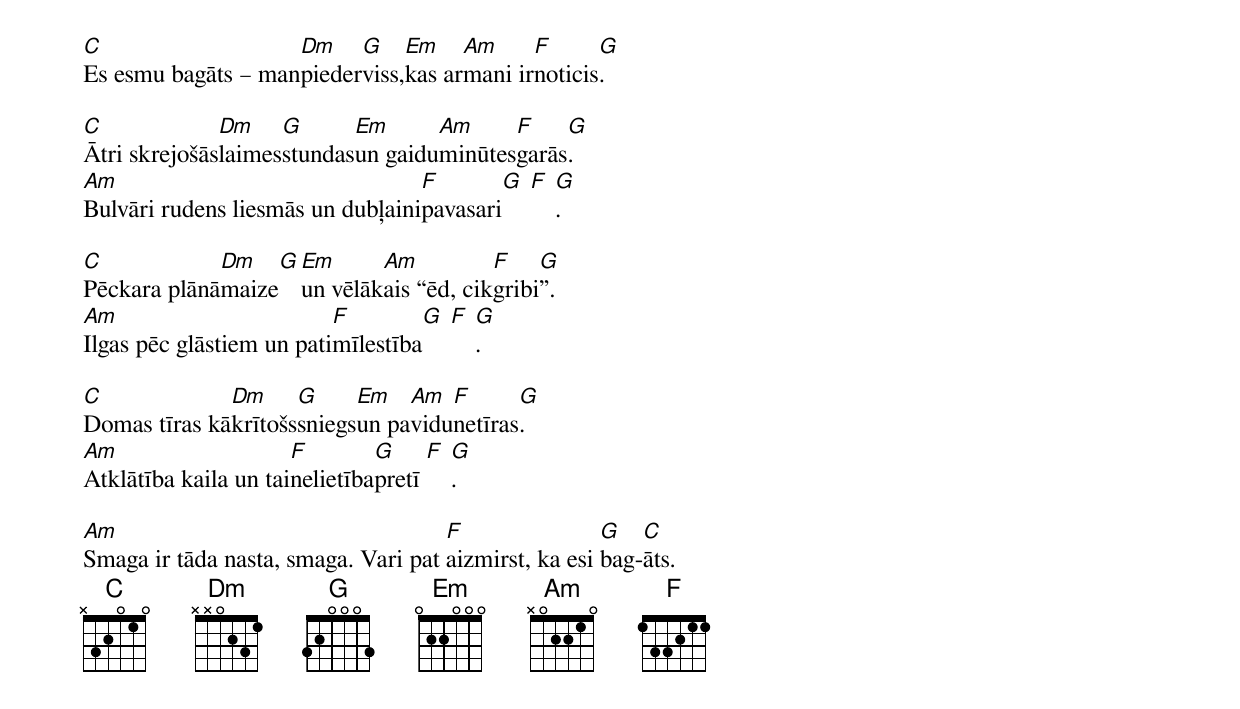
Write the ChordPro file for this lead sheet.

[C]Es esmu bagāts – man[Dm]pieder[G]viss,[Em]kas ar[Am]mani ir[F]noticis[G].

[C]Ātri skrejošās[Dm]laimes[G]stundas[Em]un gaidu[Am]minūtes[F]garās[G].
[Am]Bulvāri rudens liesmās un dubļaini[F]pavasari[G] [F] [G].

[C]Pēckara plānā[Dm]maize[G][Em]un vēlāk[Am]ais “ēd, cik[F]gribi[G]”.
[Am]Ilgas pēc glāstiem un pati[F]mīlestība[G] [F] [G].

[C]Domas tīras kā[Dm]krītošs[G]sniegs[Em]un pa[Am]vidu[F]netīras[G].
[Am]Atklātība kaila un tai[F]nelietība[G]pretī [F] [G].

[Am]Smaga ir tāda nasta, smaga. Vari pat [F]aizmirst, ka esi [G]bag-[C]āts.
